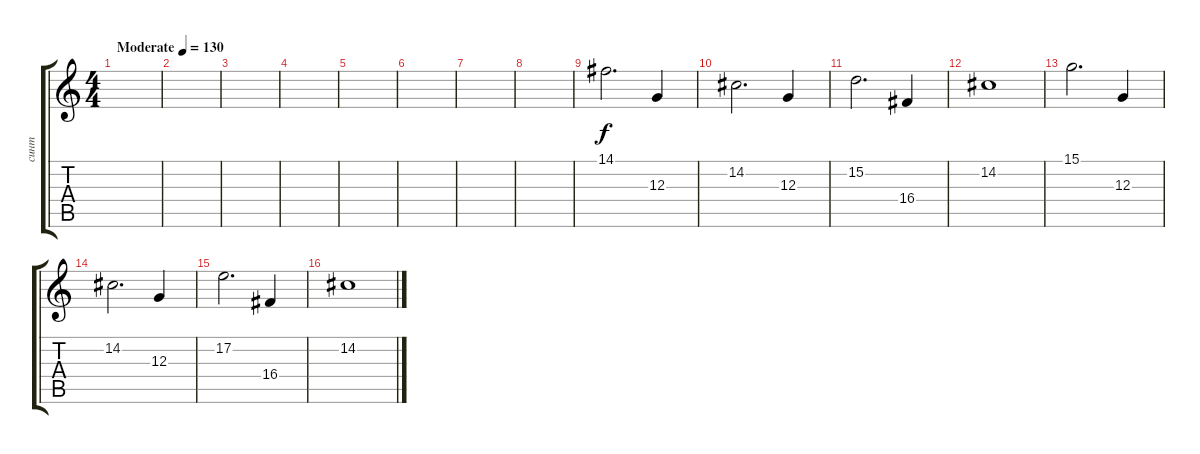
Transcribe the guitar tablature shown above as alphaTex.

\track ("синт" "синт") {instrument tremolostrings}
\staff {score tabs}
\tuning (E4 B3 G3 D3 A2 E2) {hide}
\ts (4 4)
\tempo (130 "Moderate")
\clef g2
\ks c
|
|
|
|
|
|
|
|
14.1.2{d} 12.3.4 |
14.2.2{d} 12.3.4 |
15.2.2{d} 16.4.4 |
14.2.1 |
15.1.2{d} 12.3.4 |
14.2.2{d} 12.3.4 |
17.2.2{d} 16.4.4 |
14.2.1
